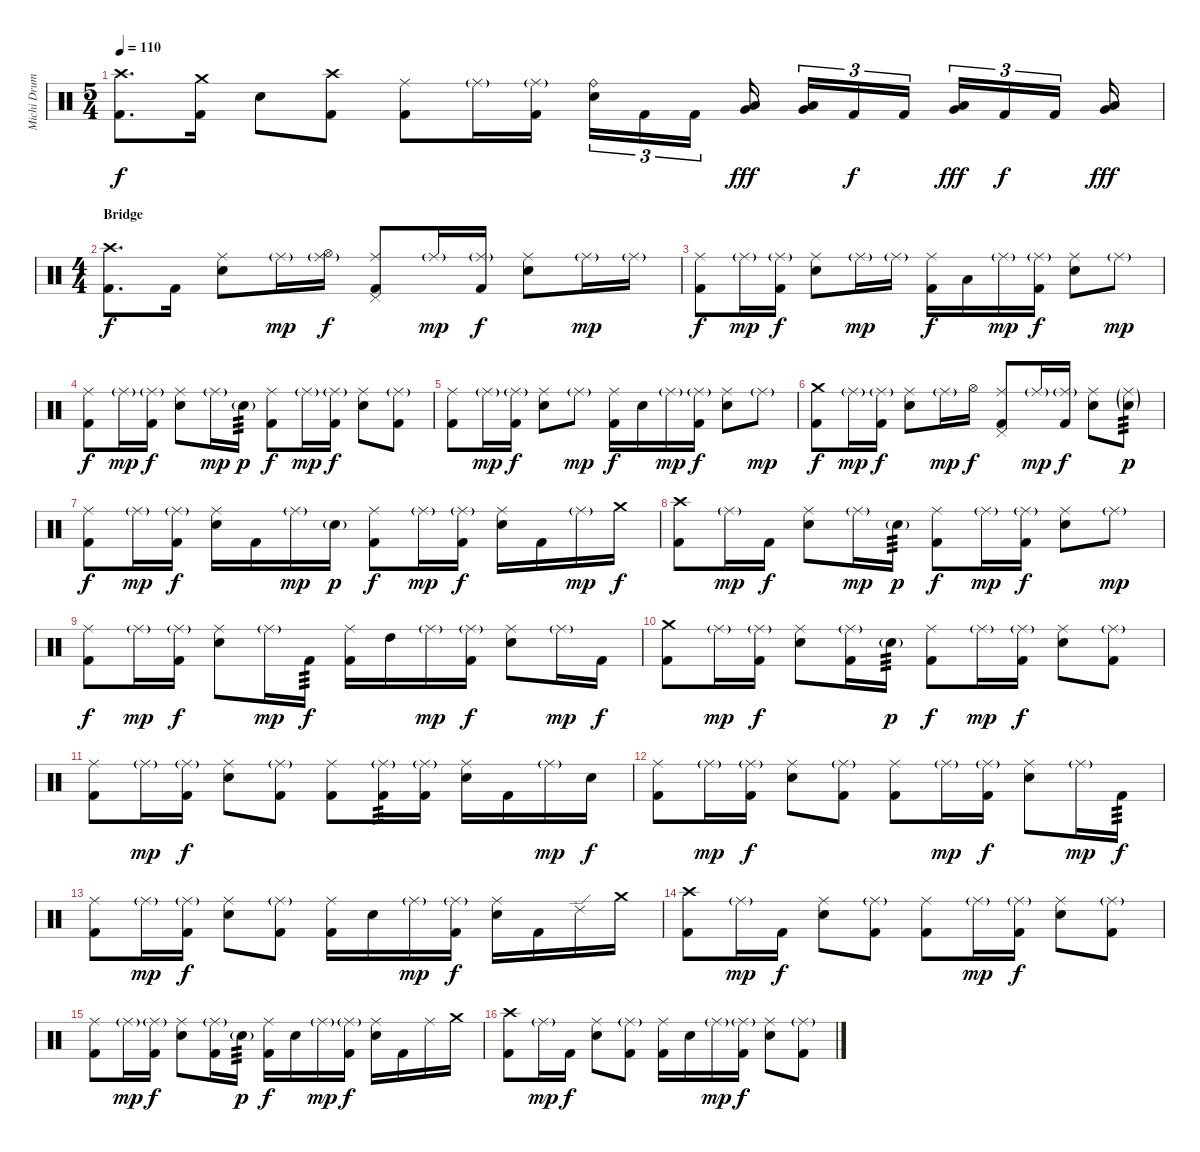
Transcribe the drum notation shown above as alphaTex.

\track ("Michi Drums" "Michi Drum") {instrument percussion}
\staff {score}
\articulation defaults
\ts (5 4)
\tempo 110
\clef neutral
\ks c
("Crash high (hit)" "Kick (hit) 2").8{d dy f} ("Crash medium (hit)" "Kick (hit) 2").16 "Electric Snare (hit)".8 ("Crash high (hit)" "Kick (hit) 2").8 ("Ride (middle)" "Kick (hit) 2").8 "Ride (middle)"{g}.16 ("Ride (middle)"{g} "Kick (hit) 2").16 ("Ride (bell)" "Electric Snare (hit)").16{tu (3 2)} "Kick (hit) 2".16{tu (3 2)} "Kick (hit) 2".16{tu (3 2)} ("Low Tom (hit)" "Very Low Tom (hit)").16{bd 480 dy fff} ("Low Tom (hit)" "Very Low Tom (hit)").16{tu (3 2) bd 480} "Kick (hit) 2".16{tu (3 2) dy f} "Kick (hit) 2".16{tu (3 2)} ("Low Tom (hit)" "Very Low Tom (hit)").16{tu (3 2) bd 480 dy fff} "Kick (hit) 2".16{tu (3 2) dy f} "Kick (hit) 2".16{tu (3 2)} ("Low Tom (hit)" "Very Low Tom (hit)").16{bd 480 dy fff} |
\ts (4 4)
\section ("" "Bridge")
("Crash high (hit)" "Kick (hit) 2").8{d dy f} "Kick (hit) 2".16 ("Ride (middle)" "Electric Snare (hit)").8 "Ride (middle)"{g}.16{dy mp} ("Ride (middle)"{g} "Hi-Hat (open)").16{dy f} ("Ride (middle)" "Pedal Hi-Hat (hit)" "Kick (hit) 2").8 "Ride (middle)"{g}.16{dy mp} ("Ride (middle)"{g} "Kick (hit) 2").16{dy f} ("Ride (middle)" "Electric Snare (hit)").8 "Ride (middle)"{g}.16{dy mp} "Ride (middle)"{g}.16 |
("Ride (middle)" "Kick (hit) 2").8{dy f} "Ride (middle)"{g}.16{dy mp} ("Ride (middle)"{g} "Kick (hit) 2").16{dy f} ("Ride (middle)" "Electric Snare (hit)").8 "Ride (middle)"{g}.16{dy mp} "Ride (middle)"{g}.16 ("Ride (middle)" "Kick (hit) 2").16{dy f} "Low Tom (hit)".16 "Ride (middle)"{g}.16{dy mp} ("Ride (middle)"{g} "Kick (hit) 2").16{dy f} ("Ride (middle)" "Electric Snare (hit)").8 "Ride (middle)"{g}.8{dy mp} |
("Ride (middle)" "Kick (hit) 2").8{dy f} "Ride (middle)"{g}.16{dy mp} ("Ride (middle)"{g} "Kick (hit) 2").16{dy f} ("Ride (middle)" "Electric Snare (hit)").8 "Ride (middle)"{g}.16{dy mp} "Electric Snare (hit)"{g}.16{tp 3 dy p} ("Ride (middle)" "Kick (hit) 2").8{dy f} "Ride (middle)"{g}.16{dy mp} ("Ride (middle)"{g} "Kick (hit) 2").16{dy f} ("Ride (middle)" "Electric Snare (hit)").8 ("Ride (middle)"{g} "Kick (hit) 2").8 |
("Ride (middle)" "Kick (hit) 2").8 "Ride (middle)"{g}.16{dy mp} ("Ride (middle)"{g} "Kick (hit) 2").16{dy f} ("Ride (middle)" "Electric Snare (hit)").8 "Ride (middle)"{g}.8{dy mp} ("Ride (middle)" "Kick (hit) 2").16{dy f} "Electric Snare (hit)".16 "Ride (middle)"{g}.16{dy mp} ("Ride (middle)"{g} "Kick (hit) 2").16{dy f} ("Ride (middle)" "Electric Snare (hit)").8 "Ride (middle)"{g}.8{dy mp} |
("Crash medium (hit)" "Kick (hit) 2").8{dy f} "Ride (middle)"{g}.16{dy mp} ("Ride (middle)"{g} "Kick (hit) 2").16{dy f} ("Ride (middle)" "Electric Snare (hit)").8 "Ride (middle)"{g}.16{dy mp} "Hi-Hat (open)".16{dy f} ("Ride (middle)" "Pedal Hi-Hat (hit)" "Kick (hit) 2").8 "Ride (middle)"{g}.16{dy mp} ("Ride (middle)"{g} "Kick (hit) 2").16{dy f} ("Ride (middle)" "Electric Snare (hit)").8 ("Ride (middle)"{g} "Electric Snare (hit)"{g}).8{tp 3 dy p} |
("Ride (middle)" "Kick (hit) 2").8{dy f} "Ride (middle)"{g}.16{dy mp} ("Ride (middle)"{g} "Kick (hit) 2").16{dy f} ("Ride (middle)" "Electric Snare (hit)").16 "Kick (hit) 2".16 "Ride (middle)"{g}.16{dy mp} "Electric Snare (hit)"{g}.16{dy p} ("Ride (middle)" "Kick (hit) 2").8{dy f} "Ride (middle)"{g}.16{dy mp} ("Ride (middle)"{g} "Kick (hit) 2").16{dy f} ("Ride (middle)" "Electric Snare (hit)").16 "Kick (hit) 2".16 "Ride (middle)"{g}.16{dy mp} "Crash medium (hit)".16{dy f} |
("Crash high (hit)" "Kick (hit) 2").8 "Ride (middle)"{g}.16{dy mp} "Kick (hit) 2".16{dy f} ("Ride (middle)" "Electric Snare (hit)").8 "Ride (middle)"{g}.16{dy mp} "Electric Snare (hit)"{g}.16{tp 3 dy p} ("Ride (middle)" "Kick (hit) 2").8{dy f} "Ride (middle)"{g}.16{dy mp} ("Ride (middle)"{g} "Kick (hit) 2").16{dy f} ("Ride (middle)" "Electric Snare (hit)").8 "Ride (middle)"{g}.8{dy mp} |
("Ride (middle)" "Kick (hit) 2").8{dy f} "Ride (middle)"{g}.16{dy mp} ("Ride (middle)"{g} "Kick (hit) 2").16{dy f} ("Ride (middle)" "Electric Snare (hit)").8 "Ride (middle)"{g}.16{dy mp} "Kick (hit) 2".16{tp 3 dy f} ("Ride (middle)" "Kick (hit) 2").16 "High Tom (hit)".16 "Ride (middle)"{g}.16{dy mp} ("Ride (middle)"{g} "Kick (hit) 2").16{dy f} ("Ride (middle)" "Electric Snare (hit)").8 "Ride (middle)"{g}.16{dy mp} "Kick (hit) 2".16{dy f} |
("Crash medium (hit)" "Kick (hit) 2").8 "Ride (middle)"{g}.16{dy mp} ("Ride (middle)"{g} "Kick (hit) 2").16{dy f} ("Ride (middle)" "Electric Snare (hit)").8 ("Ride (middle)"{g} "Kick (hit) 2").16 "Electric Snare (hit)"{g}.16{tp 3 dy p} ("Ride (middle)" "Kick (hit) 2").8{dy f} "Ride (middle)"{g}.16{dy mp} ("Ride (middle)"{g} "Kick (hit) 2").16{dy f} ("Ride (middle)" "Electric Snare (hit)").8 ("Ride (middle)"{g} "Kick (hit) 2").8 |
("Ride (middle)" "Kick (hit) 2").8 "Ride (middle)"{g}.16{dy mp} ("Ride (middle)"{g} "Kick (hit) 2").16{dy f} ("Ride (middle)" "Electric Snare (hit)").8 ("Ride (middle)"{g} "Kick (hit) 2").8 ("Ride (middle)" "Kick (hit) 2").8 ("Ride (middle)"{g} "Kick (hit) 2").16{tp 3} ("Ride (middle)"{g} "Kick (hit) 2").16 ("Ride (middle)" "Electric Snare (hit)").16 "Kick (hit) 2".16 "Ride (middle)"{g}.16{dy mp} "Electric Snare (hit)".16{dy f} |
("Ride (middle)" "Kick (hit) 2").8 "Ride (middle)"{g}.16{dy mp} ("Ride (middle)"{g} "Kick (hit) 2").16{dy f} ("Ride (middle)" "Electric Snare (hit)").8 ("Ride (middle)"{g} "Kick (hit) 2").8 ("Ride (middle)" "Kick (hit) 2").8 "Ride (middle)"{g}.16{dy mp} ("Ride (middle)"{g} "Kick (hit) 2").16{dy f} ("Ride (middle)" "Electric Snare (hit)").8 "Ride (middle)"{g}.16{dy mp} "Kick (hit) 2".16{tp 3 dy f} |
("Ride (middle)" "Kick (hit) 2").8 "Ride (middle)"{g}.16{dy mp} ("Ride (middle)"{g} "Kick (hit) 2").16{dy f} ("Ride (middle)" "Electric Snare (hit)").8 ("Ride (middle)"{g} "Kick (hit) 2").8 ("Ride (middle)" "Kick (hit) 2").16 "Electric Snare (hit)".16 "Ride (middle)"{g}.16{dy mp} ("Ride (middle)"{g} "Kick (hit) 2").16{dy f} ("Ride (middle)" "Electric Snare (hit)").16 "Kick (hit) 2".16 "Ride (edge) 2".16 "Crash medium (hit)".16 |
("Crash high (hit)" "Kick (hit) 2").8 "Ride (middle)"{g}.16{dy mp} "Kick (hit) 2".16{dy f} ("Ride (middle)" "Electric Snare (hit)").8 ("Ride (middle)"{g} "Kick (hit) 2").8 ("Ride (middle)" "Kick (hit) 2").8 "Ride (middle)"{g}.16{dy mp} ("Ride (middle)"{g} "Kick (hit) 2").16{dy f} ("Ride (middle)" "Electric Snare (hit)").8 ("Ride (middle)"{g} "Kick (hit) 2").8 |
("Ride (middle)" "Kick (hit) 2").8 "Ride (middle)"{g}.16{dy mp} ("Ride (middle)"{g} "Kick (hit) 2").16{dy f} ("Ride (middle)" "Electric Snare (hit)").8 ("Ride (middle)"{g} "Kick (hit) 2").16 "Electric Snare (hit)"{g}.16{tp 3 dy p} ("Ride (middle)" "Kick (hit) 2").16{dy f} "Electric Snare (hit)".16 "Ride (middle)"{g}.16{dy mp} ("Ride (middle)"{g} "Kick (hit) 2").16{dy f} ("Ride (middle)" "Electric Snare (hit)").16 "Kick (hit) 2".16 "Ride (middle)".16 "Crash medium (hit)".16 |
("Crash high (hit)" "Kick (hit) 2").8 "Ride (middle)"{g}.16{dy mp} "Kick (hit) 2".16{dy f} ("Ride (middle)" "Electric Snare (hit)").8 ("Ride (middle)"{g} "Kick (hit) 2").8 ("Ride (middle)" "Kick (hit) 2").16 "Electric Snare (hit)".16 "Ride (middle)"{g}.16{dy mp} ("Ride (middle)"{g} "Kick (hit) 2").16{dy f} ("Ride (middle)" "Electric Snare (hit)").8 ("Ride (middle)"{g} "Kick (hit) 2").8
